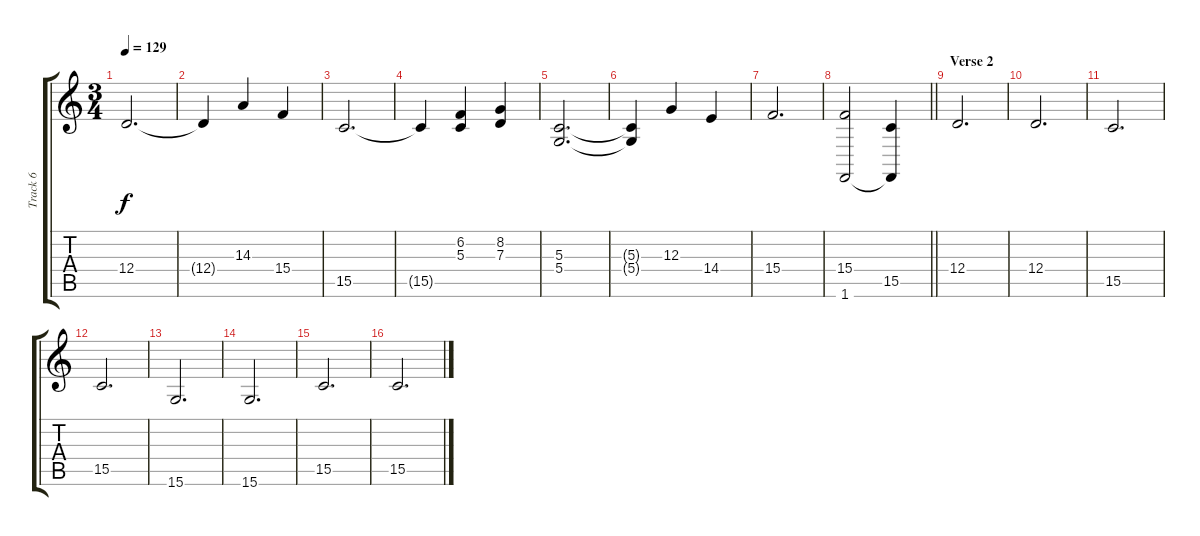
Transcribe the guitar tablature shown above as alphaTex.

\track ("Track 6" "Track 6") {instrument acousticgrandpiano}
\staff {score tabs}
\tuning (E4 B3 G3 D3 A2 E2) {hide}
\ts (3 4)
\tempo 129
\clef g2
\ks c
12.4.2{d dy f} |
12.4{t}.4 14.3.4 15.4.4 |
15.5.2{d} |
15.5{t}.4 (6.2 5.3).4 (8.2 7.3).4 |
(5.3 5.4).2{d} |
(5.3{t} 5.4{t}).4 12.3.4 14.4.4 |
15.4.2{d} |
\barLineRight lightlight
(15.4 1.6).2 (15.5 1.6{t}).4 |
\section ("" "Verse 2")
12.4.2{d} |
12.4.2{d} |
15.5.2{d} |
15.5.2{d} |
15.6.2{d} |
15.6.2{d} |
15.5.2{d} |
15.5.2{d}
